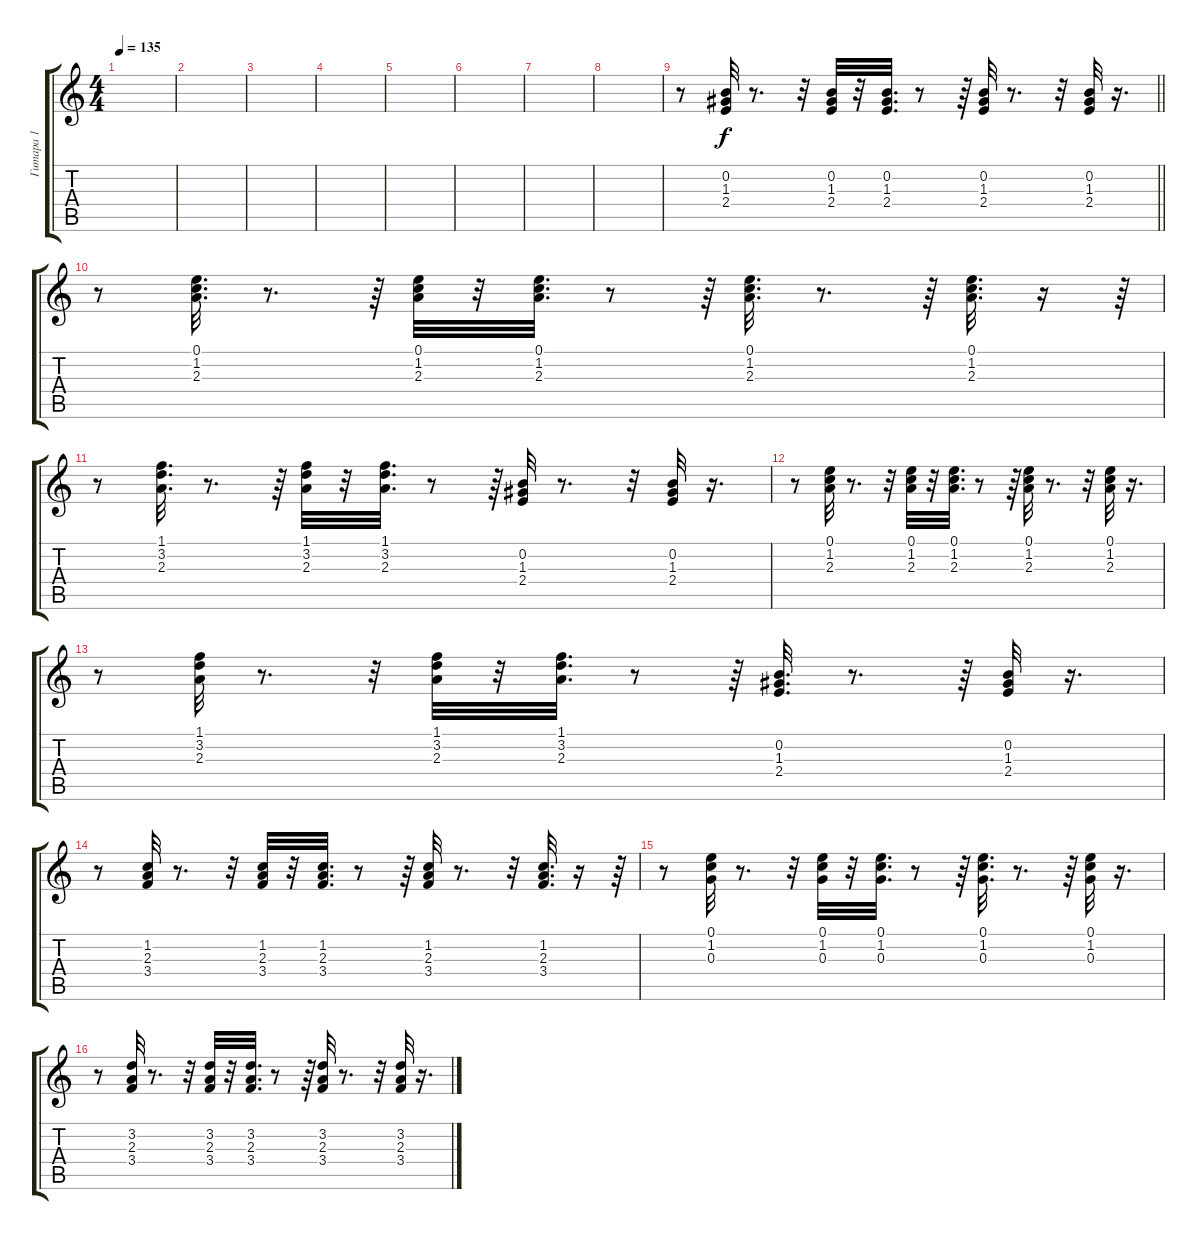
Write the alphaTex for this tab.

\track ("Гитара 1" "Гитара 1") {instrument electricguitarjazz}
\staff {score tabs}
\tuning (E4 B3 G3 D3 A2 E2) {hide}
\ts (4 4)
\tempo 135
\clef g2
\ks c
|
|
|
|
|
|
|
|
\barLineRight lightlight
r.8 (0.2 1.3 2.4).32 r.8{d} r.32 (0.2 1.3 2.4).32 r.32 (0.2 1.3 2.4).32{d} r.8 r.64 (0.2 1.3 2.4).32 r.8{d} r.32 (0.2 1.3 2.4).32 r.16{d} |
r.8 (0.1 1.2 2.3).32{d} r.8{d} r.64 (0.1 1.2 2.3).32 r.32 (0.1 1.2 2.3).32{d} r.8 r.64 (0.1 1.2 2.3).32{d} r.8{d} r.64 (0.1 1.2 2.3).32{d} r.16 r.64 |
r.8 (1.1 3.2 2.3).32{d} r.8{d} r.64 (1.1 3.2 2.3).32 r.32 (1.1 3.2 2.3).32{d} r.8 r.64 (0.2 1.3 2.4).32 r.8{d} r.32 (0.2 1.3 2.4).32 r.16{d} |
r.8 (0.1 1.2 2.3).32 r.8{d} r.32 (0.1 1.2 2.3).32 r.32 (0.1 1.2 2.3).32{d} r.8 r.64 (0.1 1.2 2.3).32 r.8{d} r.32 (0.1 1.2 2.3).32 r.16{d} |
r.8 (1.1 3.2 2.3).32 r.8{d} r.32 (1.1 3.2 2.3).32 r.32 (1.1 3.2 2.3).32{d} r.8 r.64 (0.2 1.3 2.4).32{d} r.8{d} r.64 (0.2 1.3 2.4).32 r.16{d} |
r.8 (1.2 2.3 3.4).32 r.8{d} r.32 (1.2 2.3 3.4).32 r.32 (1.2 2.3 3.4).32{d} r.8 r.64 (1.2 2.3 3.4).32 r.8{d} r.32 (1.2 2.3 3.4).32{d} r.16 r.64 |
r.8 (0.1 1.2 0.3).32 r.8{d} r.32 (0.1 1.2 0.3).32 r.32 (0.1 1.2 0.3).32{d} r.8 r.64 (0.1 1.2 0.3).32{d} r.8{d} r.64 (0.1 1.2 0.3).32 r.16{d} |
r.8 (3.2 2.3 3.4).32 r.8{d} r.32 (3.2 2.3 3.4).32 r.32 (3.2 2.3 3.4).32{d} r.8 r.64 (3.2 2.3 3.4).32 r.8{d} r.32 (3.2 2.3 3.4).32 r.16{d}
